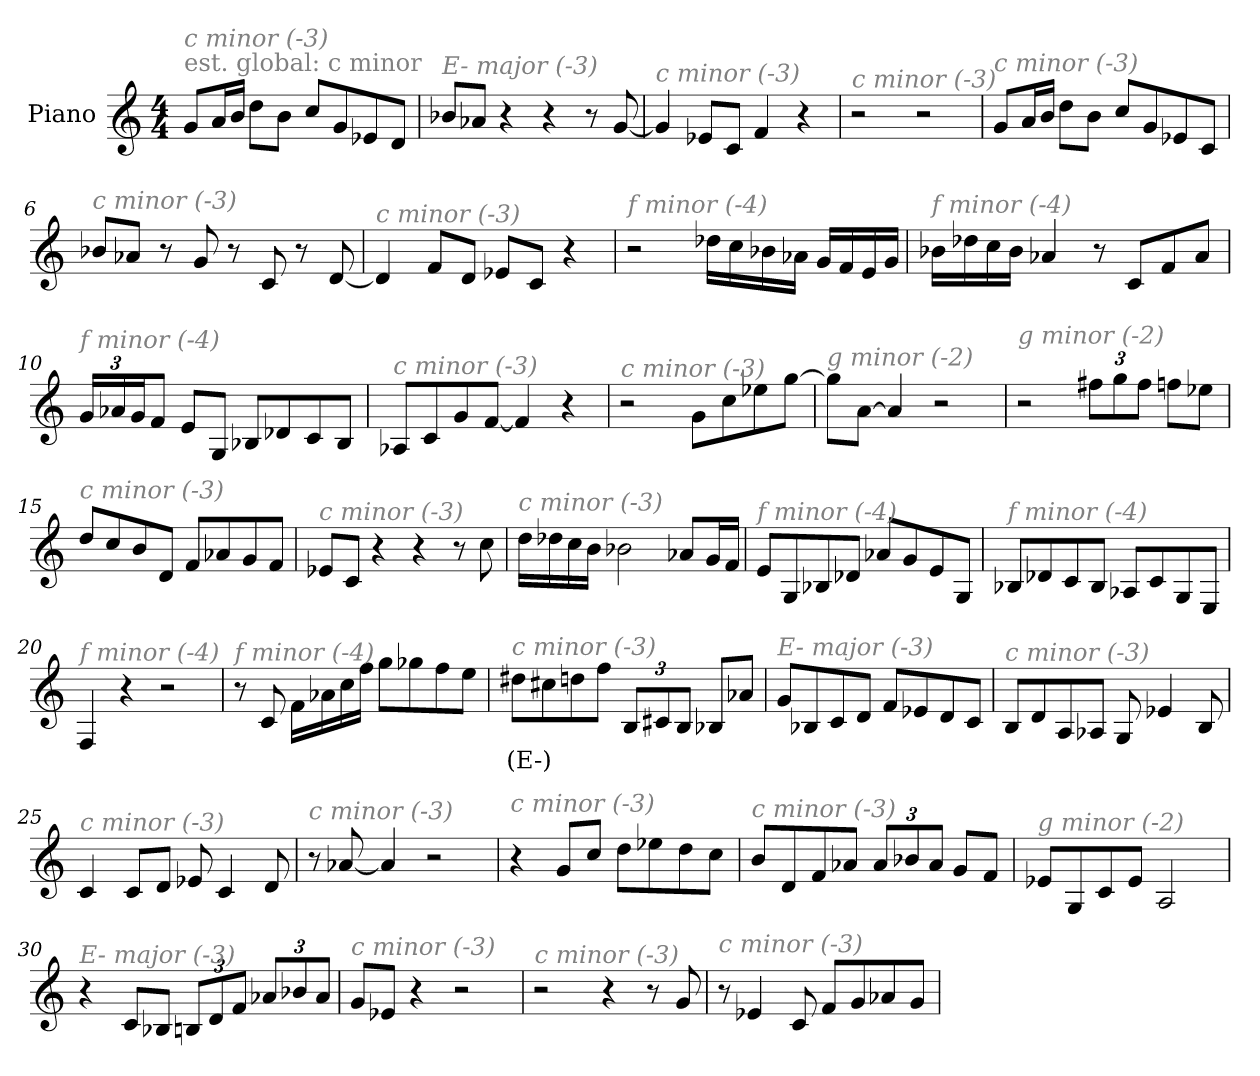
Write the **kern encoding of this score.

**kern	**text
*part1	*part1
*staff1	*staff1
*I"Piano	*
*I'Pno	*
*clefG2	*
*k[]	*
*M4/4	*
*MM224	*
=1	=1
!LO:TX:a:color=#808080:t=est. global&colon; c minor	!
!LO:TX:i:color=#808080:t=c minor (-3)	!
8g/L	.
16a/L	.
16b/JJ	.
8dd\L	.
8b\J	.
8cc/L	.
8g/	.
8e-X/	.
8d/J	.
=2	=2
!LO:TX:i:color=#808080:t=E- major (-3)	!
8b-X/L	.
8a-X/J	.
4r	.
4r	.
8r	.
[8g/	.
=3	=3
!LO:TX:i:color=#808080:t=c minor (-3)	!
4g/]	.
8e-X/L	.
8c/J	.
4f/	.
4r	.
=4	=4
!LO:TX:i:color=#808080:t=c minor (-3)	!
2r	.
2r	.
!!LO:LB:g=z
=5	=5
!LO:TX:i:color=#808080:t=c minor (-3)	!
8g/L	.
16a/L	.
16b/JJ	.
8dd\L	.
8b\J	.
8cc/L	.
8g/	.
8e-X/	.
8c/J	.
=6	=6
!LO:TX:i:color=#808080:t=c minor (-3)	!
8b-X/L	.
8a-X/J	.
8r	.
8g/	.
8r	.
8c/	.
8r	.
[8d/	.
=7	=7
!LO:TX:i:color=#808080:t=c minor (-3)	!
4d/]	.
8f/L	.
8d/J	.
8e-X/L	.
8c/J	.
4r	.
=8	=8
!LO:TX:i:color=#808080:t=f minor (-4)	!
2r	.
16dd-X\LL	.
16cc\	.
16b-X\	.
16a-X\JJ	.
16g/LL	.
16f/	.
16e/	.
16g/JJ	.
!!LO:LB:g=z
=9	=9
!LO:TX:i:color=#808080:t=f minor (-4)	!
16b-X\LL	.
16dd-X\	.
16cc\	.
16b-\JJ	.
4a-X/	.
8r	.
8c/L	.
8f/	.
8a-/J	.
=10	=10
*Xbrackettup	*
!LO:TX:i:color=#808080:t=f minor (-4)	!
24g/LL	.
24a-X/	.
24g/J	.
8f/J	.
8e/L	.
8G/J	.
8B-X/L	.
8d-X/	.
8c/	.
8B-/J	.
=11	=11
!LO:TX:i:color=#808080:t=c minor (-3)	!
8A-X/L	.
8c/	.
8g/	.
[8f/J	.
4f/]	.
4r	.
=12	=12
!LO:TX:i:color=#808080:t=c minor (-3)	!
2r	.
8g\L	.
8cc\	.
8ee-X\	.
[8gg\J	.
!!LO:LB:g=z
=13	=13
!LO:TX:i:color=#808080:t=g minor (-2)	!
8gg\L]	.
[8a\J	.
4a/]	.
2r	.
=14	=14
!LO:TX:i:color=#808080:t=g minor (-2)	!
2r	.
12ff#X\L	.
12gg\	.
12ff#\J	.
8ffn\L	.
8ee-X\J	.
=15	=15
!LO:TX:i:color=#808080:t=c minor (-3)	!
8dd/L	.
8cc/	.
8b/	.
8d/J	.
8f/L	.
8a-X/	.
8g/	.
8f/J	.
=16	=16
!LO:TX:i:color=#808080:t=c minor (-3)	!
8e-X/L	.
8c/J	.
4r	.
4r	.
8r	.
8cc\	.
!!LO:LB:g=z
=17	=17
!LO:TX:i:color=#808080:t=c minor (-3)	!
16dd\LL	.
16dd-X\	.
16cc\	.
16b\JJ	.
2b-X\	.
8a-X/L	.
16g/L	.
16f/JJ	.
=18	=18
!LO:TX:i:color=#808080:t=f minor (-4)	!
8e/L	.
8G/	.
8B-X/	.
8d-X/J	.
8a-X/L	.
8g/	.
8e/	.
8G/J	.
=19	=19
!LO:TX:i:color=#808080:t=f minor (-4)	!
8B-X/L	.
8d-X/	.
8c/	.
8B-/J	.
8A-X/L	.
8c/	.
8G/	.
8E/J	.
=20	=20
!LO:TX:i:color=#808080:t=f minor (-4)	!
4F/	.
4r	.
2r	.
!!LO:LB:g=z
=21	=21
!LO:TX:i:color=#808080:t=f minor (-4)	!
8r	.
8c/	.
16f\LL	.
16a-X\	.
16cc\	.
16ff\JJ	.
8gg\L	.
8gg-X\	.
8ff\	.
8ee\J	.
=22	=22
!LO:TX:i:color=#808080:t=c minor (-3)	!
8dd#Xi\L	(E-)
8cc#X\	.
8dd\	.
8ff\J	.
12B/L	.
12c#X/	.
12B/J	.
8B-X/L	.
8a-X/J	.
=23	=23
!LO:TX:i:color=#808080:t=E- major (-3)	!
8g/L	.
8B-X/	.
8c/	.
8d/J	.
8f/L	.
8e-X/	.
8d/	.
8c/J	.
!!LO:LB:g=z
=24	=24
!LO:TX:i:color=#808080:t=c minor (-3)	!
8B/L	.
8d/	.
8A/	.
8A-X/J	.
8G/	.
4e-X/	.
8B/	.
=25	=25
!LO:TX:i:color=#808080:t=c minor (-3)	!
4c/	.
8c/L	.
8d/J	.
8e-X/	.
4c/	.
8d/	.
=26	=26
!LO:TX:i:color=#808080:t=c minor (-3)	!
8r	.
[8a-X/	.
4a-/]	.
2r	.
=27	=27
!LO:TX:i:color=#808080:t=c minor (-3)	!
4r	.
8g/L	.
8cc/J	.
8dd\L	.
8ee-X\	.
8dd\	.
8cc\J	.
!!LO:LB:g=z
=28	=28
!LO:TX:i:color=#808080:t=c minor (-3)	!
8b/L	.
8d/	.
8f/	.
8a-X/J	.
12a-/L	.
12b-X/	.
12a-/J	.
8g/L	.
8f/J	.
=29	=29
!LO:TX:i:color=#808080:t=g minor (-2)	!
8e-X/L	.
8G/	.
8c/	.
8e-/J	.
2A/	.
=30	=30
!LO:TX:i:color=#808080:t=E- major (-3)	!
4r	.
8c/L	.
8B-X/J	.
12Bn/L	.
12d/	.
12f/J	.
12a-X/L	.
12b-X/	.
12a-/J	.
=31	=31
!LO:TX:i:color=#808080:t=c minor (-3)	!
8g/L	.
8e-X/J	.
4r	.
2r	.
=32	=32
!LO:TX:i:color=#808080:t=c minor (-3)	!
2r	.
4r	.
8r	.
8g/	.
!!LO:LB:g=z
=33	=33
!LO:TX:i:color=#808080:t=c minor (-3)	!
8r	.
4e-X/	.
8c/	.
8f/L	.
8g/	.
8a-X/	.
8g/J	.
=	=
*-	*-
